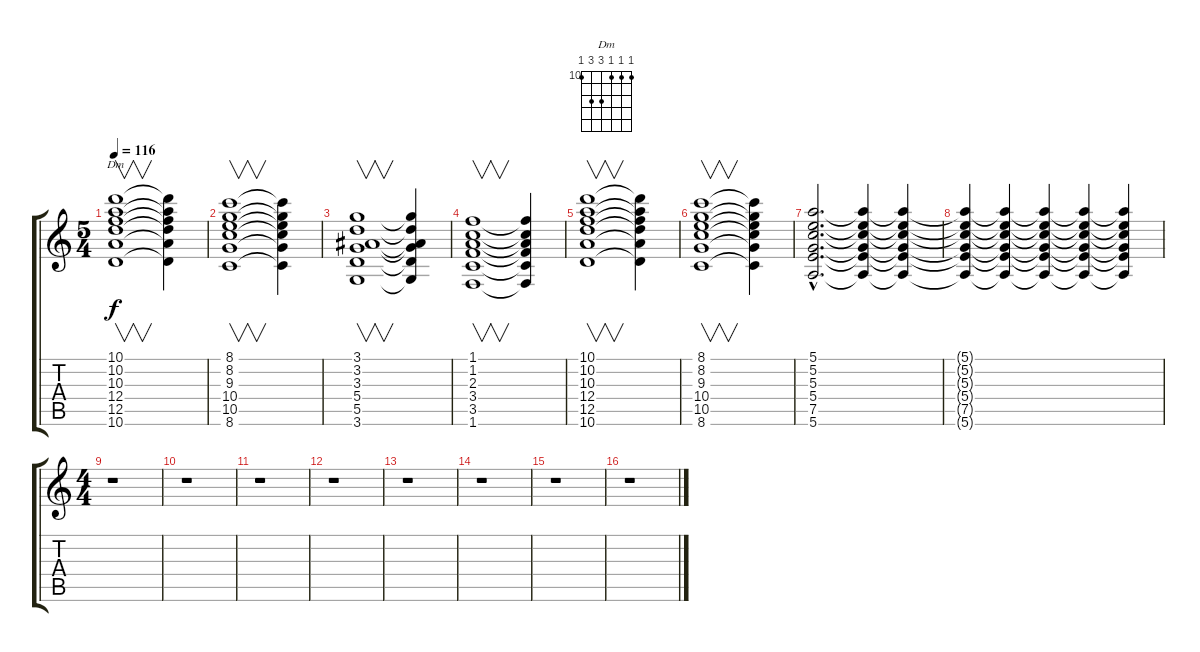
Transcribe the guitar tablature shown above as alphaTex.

\track "" {instrument distortionguitar}
\staff {score tabs}
\tuning (E4 B3 G3 D3 A2 E2) {hide}
\chord ("Dm" 10 10 10 12 12 10) {firstfret 10}
\ts (5 4)
\tempo 116
\clef g2
\ks c
(10.1 10.2 10.3 12.4 12.5 10.6).1{v ch "Dm" dy f} (10.1{t} 10.2{t} 10.3{t} 12.4{t} 12.5{t} 10.6{t}).4 |
(8.1 8.2 9.3 10.4 10.5 8.6).1{v} (8.1{t} 8.2{t} 9.3{t} 10.4{t} 10.5{t} 8.6{t}).4 |
(3.1 3.2 3.3 5.4 5.5 3.6).1{v} (3.1{t} 3.2{t} 3.3{t} 5.4{t} 5.5{t} 3.6{t}).4 |
(1.1 1.2 2.3 3.4 3.5 1.6).1{v} (1.1{t} 1.2{t} 2.3{t} 3.4{t} 3.5{t} 1.6{t}).4 |
(10.1 10.2 10.3 12.4 12.5 10.6).1{v} (10.1{t} 10.2{t} 10.3{t} 12.4{t} 12.5{t} 10.6{t}).4 |
(8.1 8.2 9.3 10.4 10.5 8.6).1{v} (8.1{t} 8.2{t} 9.3{t} 10.4{t} 10.5{t} 8.6{t}).4 |
(5.1{hac} 5.2{hac} 5.3{hac} 5.4{hac} 7.5{hac} 5.6{hac}).2{d} (5.1{t} 5.2{t} 5.3{t} 5.4{t} 7.5{t} 5.6{t}).4 (5.1{t} 5.2{t} 5.3{t} 5.4{t} 7.5{t} 5.6{t}).4 |
(5.1{t} 5.2{t} 5.3{t} 5.4{t} 7.5{t} 5.6{t}).4 (5.1{t} 5.2{t} 5.3{t} 5.4{t} 7.5{t} 5.6{t}).4 (5.1{t} 5.2{t} 5.3{t} 5.4{t} 7.5{t} 5.6{t}).4 (5.1{t} 5.2{t} 5.3{t} 5.4{t} 7.5{t} 5.6{t}).4 (5.1{t} 5.2{t} 5.3{t} 5.4{t} 7.5{t} 5.6{t}).4 |
\ts (4 4)
r.1 |
r.1 |
r.1 |
r.1 |
r.1 |
r.1 |
r.1 |
r.1
